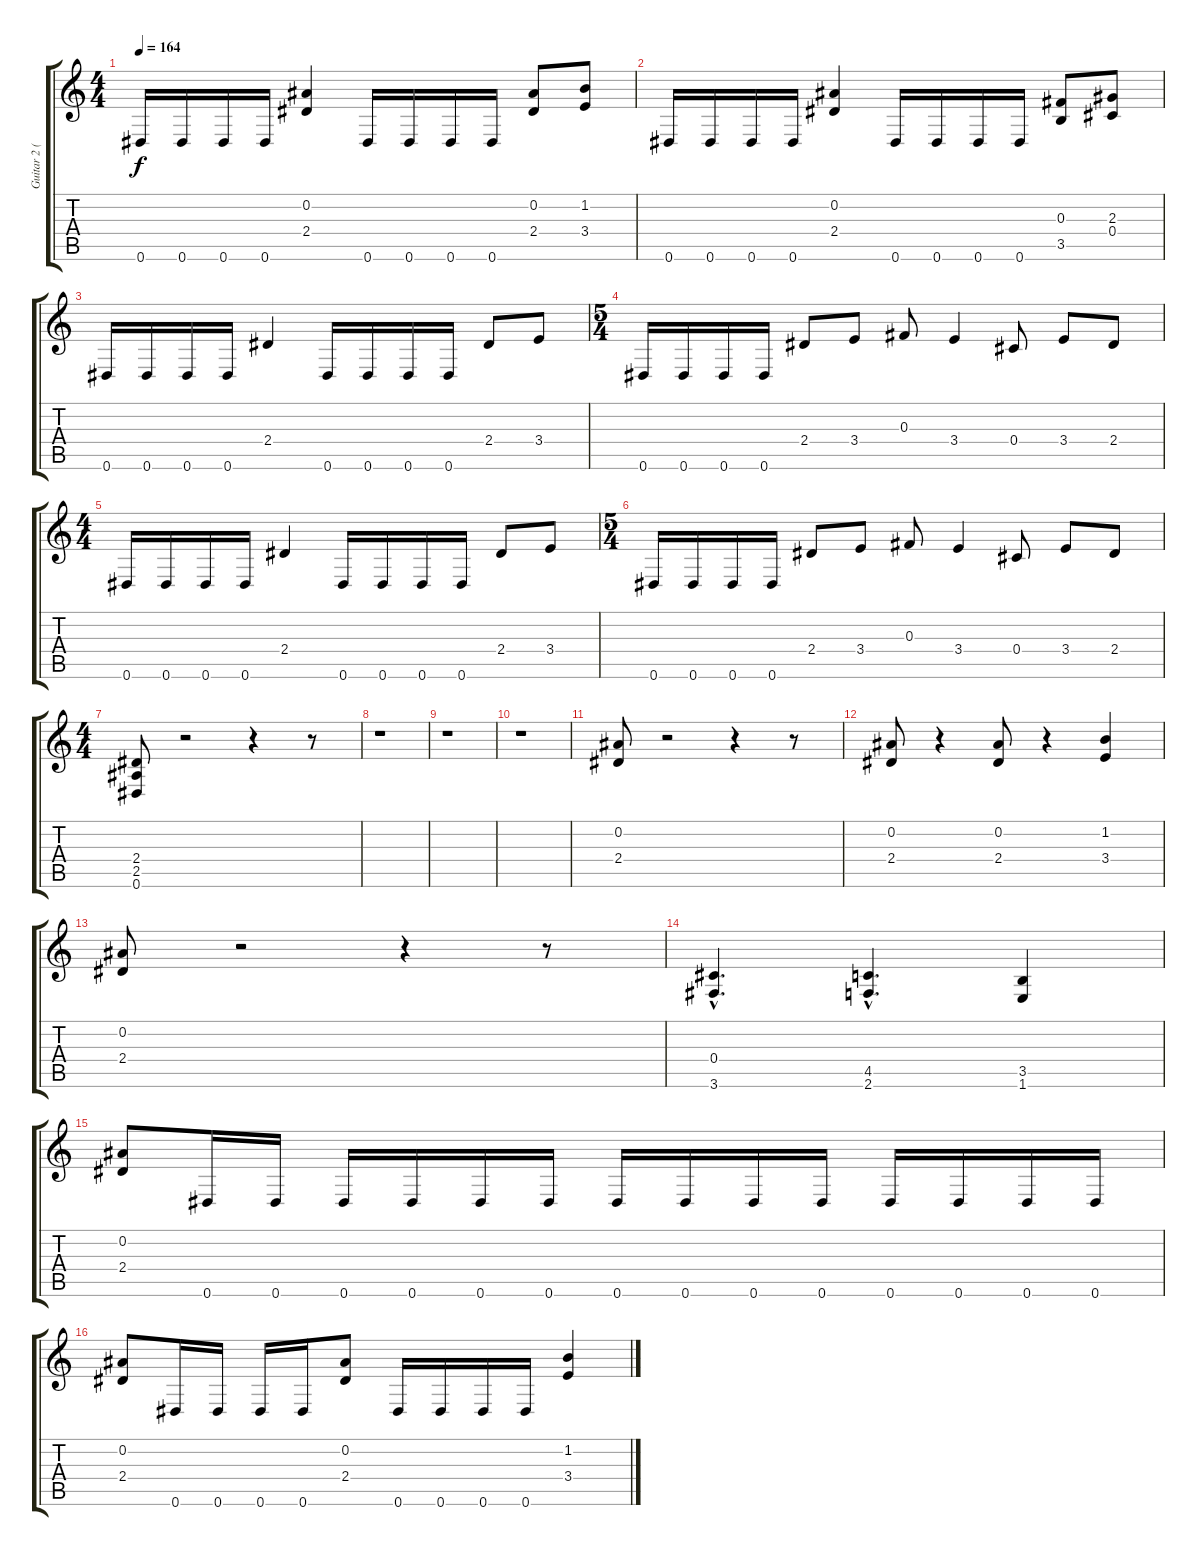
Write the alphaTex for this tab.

\track ("Guitar 2 (Kerry)" "Guitar 2 (") {instrument distortionguitar}
\staff {score tabs}
\tuning (Eb4 Bb3 Gb3 Db3 Ab2 Eb2) {hide}
\ts (4 4)
\tempo 164
\clef g2
\ks c
0.6.16{dy f} 0.6.16 0.6.16 0.6.16 (0.2 2.4).4 0.6.16 0.6.16 0.6.16 0.6.16 (0.2 2.4).8 (1.2 3.4).8 |
0.6.16 0.6.16 0.6.16 0.6.16 (0.2 2.4).4 0.6.16 0.6.16 0.6.16 0.6.16 (0.3 3.5).8 (2.3 0.4).8 |
0.6.16 0.6.16 0.6.16 0.6.16 2.4.4 0.6.16 0.6.16 0.6.16 0.6.16 2.4.8 3.4.8 |
\ts (5 4)
0.6.16 0.6.16 0.6.16 0.6.16 2.4.8 3.4.8 0.3.8 3.4.4 0.4.8 3.4.8 2.4.8 |
\ts (4 4)
0.6.16 0.6.16 0.6.16 0.6.16 2.4.4 0.6.16 0.6.16 0.6.16 0.6.16 2.4.8 3.4.8 |
\ts (5 4)
0.6.16 0.6.16 0.6.16 0.6.16 2.4.8 3.4.8 0.3.8 3.4.4 0.4.8 3.4.8 2.4.8 |
\ts (4 4)
(2.4 2.5 0.6).8 r.2 r.4 r.8 |
r.1 |
r.1 |
r.1 |
(0.2 2.4).8 r.2 r.4 r.8 |
(0.2 2.4).8 r.4 (0.2 2.4).8 r.4 (1.2 3.4).4 |
(0.2 2.4).8 r.2 r.4 r.8 |
(0.4{hac} 3.6{hac}).4{d} (4.5{hac} 2.6{hac}).4{d} (3.5 1.6).4 |
(0.2 2.4).8 0.6.16 0.6.16 0.6.16 0.6.16 0.6.16 0.6.16 0.6.16 0.6.16 0.6.16 0.6.16 0.6.16 0.6.16 0.6.16 0.6.16 |
(0.2 2.4).8 0.6.16 0.6.16 0.6.16 0.6.16 (0.2 2.4).8 0.6.16 0.6.16 0.6.16 0.6.16 (1.2 3.4).4
